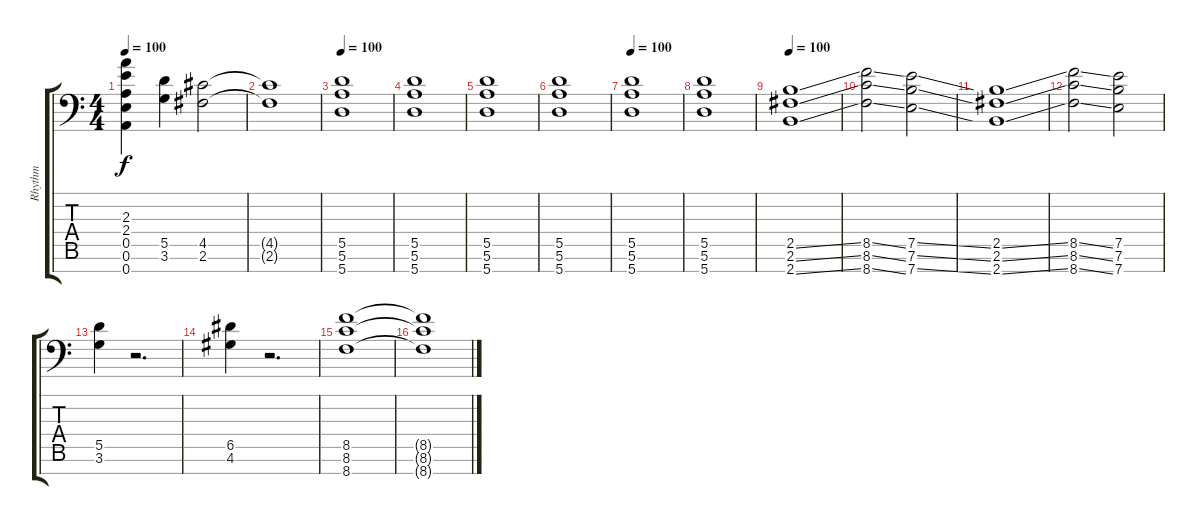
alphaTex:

\track ("Rhythm" "Rhythm") {instrument distortionguitar}
\staff {score tabs}
\tuning (E4 B3 G3 D3 A2 E2 A1) {hide}
\ts (4 4)
\tempo 100
\clef f4
\ks c
(2.3{t} 2.4{t} 0.5{t} 0.6{t} 0.7{t}).4{dy f} (5.5 3.6).4 (4.5 2.6).2 |
(4.5{t} 2.6{t}).1 |
\tempo 100
(5.5 5.6 5.7).1 |
(5.5 5.6 5.7).1 |
(5.5 5.6 5.7).1 |
(5.5 5.6 5.7).1 |
\tempo 100
(5.5 5.6 5.7).1 |
(5.5 5.6 5.7).1 |
\tempo 100
(2.5{ss} 2.6{ss} 2.7{ss}).1 |
(8.5{ss} 8.6{ss} 8.7{ss}).2 (7.5{ss} 7.6{ss} 7.7{ss}).2 |
(2.5{ss} 2.6{ss} 2.7{ss}).1 |
(8.5{ss} 8.6{ss} 8.7{ss}).2 (7.5 7.6 7.7).2 |
(5.5 3.6).4 r.2{d} |
(6.5 4.6).4 r.2{d} |
(8.5 8.6 8.7).1 |
(8.5{t} 8.6{t} 8.7{t}).1
